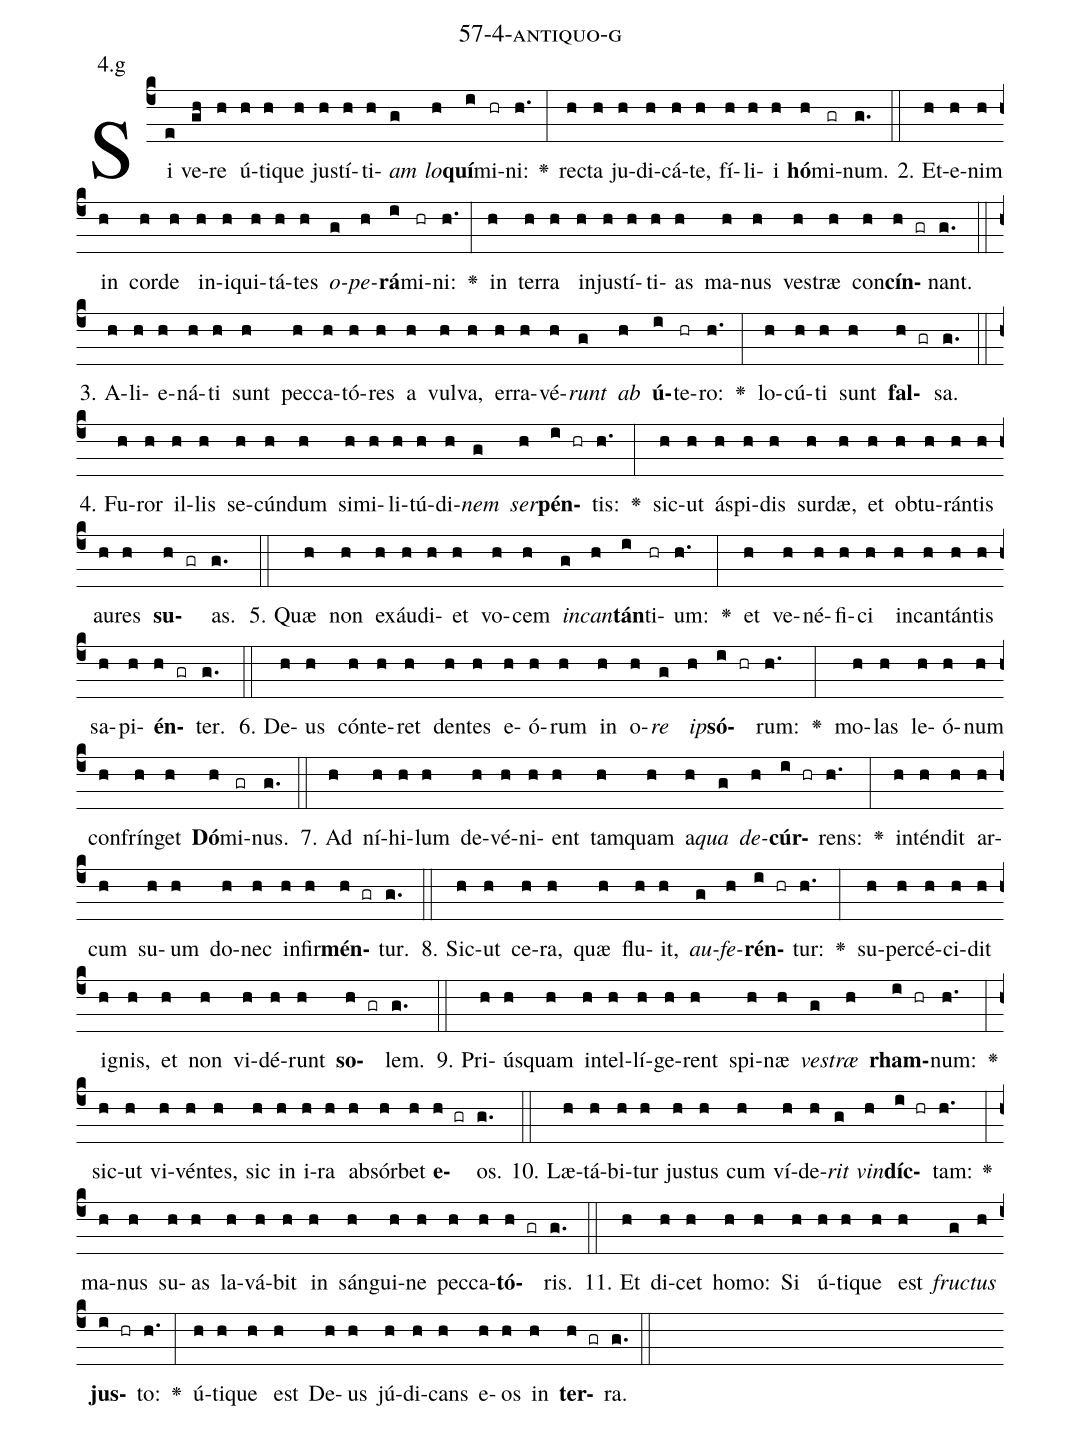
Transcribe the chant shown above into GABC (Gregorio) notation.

name: 57-4-antiquo-g;
annotation: 4.g;
%%
(c4)Si(e) ve(gh)re(h) ú(h)ti(h)que(h) jus(h)tí(h)ti(h)<i>am</i>(g) <i>lo</i>(h)<b>quí</b>(i)mi(hr)ni:(h.) <v>\greheightstar</v>(:) rec(h)ta(h) ju(h)di(h)cá(h)te,(h) fí(h)li(h)i(h) <b>hó</b>(h)mi(gr)num.(g.) (::)
2. Et(h)e(h)nim(h) in(h) cor(h)de(h) in(h)i(h)qui(h)tá(h)tes(h) <i>o</i>(g)<i>pe</i>(h)<b>rá</b>(i)mi(hr)ni:(h.) <v>\greheightstar</v>(:) in(h) ter(h)ra(h) in(h)jus(h)tí(h)ti(h)as(h) ma(h)nus(h) ves(h)træ(h) con(h)<b>cín</b>(h gr)nant.(g.) (::)
3. A(h)li(h)e(h)ná(h)ti(h) sunt(h) pec(h)ca(h)tó(h)res(h) a(h) vul(h)va,(h) er(h)ra(h)vé(h)<i>runt</i>(g) <i>ab</i>(h) <b>ú</b>(i)te(hr)ro:(h.) <v>\greheightstar</v>(:) lo(h)cú(h)ti(h) sunt(h) <b>fal</b>(h gr)sa.(g.) (::)
4. Fu(h)ror(h) il(h)lis(h) se(h)cún(h)dum(h) si(h)mi(h)li(h)tú(h)di(h)<i>nem</i>(g) <i>ser</i>(h)<b>pén</b>(i hr)tis:(h.) <v>\greheightstar</v>(:) sic(h)ut(h) ás(h)pi(h)dis(h) sur(h)dæ,(h) et(h) ob(h)tu(h)rán(h)tis(h) au(h)res(h) <b>su</b>(h gr)as.(g.) (::)
5. Quæ(h) non(h) ex(h)áu(h)di(h)et(h) vo(h)cem(h) <i>in</i>(g)<i>can</i>(h)<b>tán</b>(i)ti(hr)um:(h.) <v>\greheightstar</v>(:) et(h) ve(h)né(h)fi(h)ci(h) in(h)can(h)tán(h)tis(h) sa(h)pi(h)<b>én</b>(h gr)ter.(g.) (::)
6. De(h)us(h) cón(h)te(h)ret(h) den(h)tes(h) e(h)ó(h)rum(h) in(h) o(h)<i>re</i>(g) <i>ip</i>(h)<b>só</b>(i hr)rum:(h.) <v>\greheightstar</v>(:) mo(h)las(h) le(h)ó(h)num(h) con(h)frín(h)get(h) <b>Dó</b>(h)mi(gr)nus.(g.) (::)
7. Ad(h) ní(h)hi(h)lum(h) de(h)vé(h)ni(h)ent(h) tam(h)quam(h) a(h)<i>qua</i>(g) <i>de</i>(h)<b>cúr</b>(i hr)rens:(h.) <v>\greheightstar</v>(:) in(h)tén(h)dit(h) ar(h)cum(h) su(h)um(h) do(h)nec(h) in(h)fir(h)<b>mén</b>(h gr)tur.(g.) (::)
8. Sic(h)ut(h) ce(h)ra,(h) quæ(h) flu(h)it,(h) <i>au</i>(g)<i>fe</i>(h)<b>rén</b>(i hr)tur:(h.) <v>\greheightstar</v>(:) su(h)per(h)cé(h)ci(h)dit(h) i(h)gnis,(h) et(h) non(h) vi(h)dé(h)runt(h) <b>so</b>(h gr)lem.(g.) (::)
9. Pri(h)ús(h)quam(h) in(h)tel(h)lí(h)ge(h)rent(h) spi(h)næ(h) <i>ves</i>(g)<i>træ</i>(h) <b>rham</b>(i hr)num:(h.) <v>\greheightstar</v>(:) sic(h)ut(h) vi(h)vén(h)tes,(h) sic(h) in(h) i(h)ra(h) ab(h)sór(h)bet(h) <b>e</b>(h gr)os.(g.) (::)
10. Læ(h)tá(h)bi(h)tur(h) jus(h)tus(h) cum(h) ví(h)de(h)<i>rit</i>(g) <i>vin</i>(h)<b>díc</b>(i hr)tam:(h.) <v>\greheightstar</v>(:) ma(h)nus(h) su(h)as(h) la(h)vá(h)bit(h) in(h) sán(h)gui(h)ne(h) pec(h)ca(h)<b>tó</b>(h gr)ris.(g.) (::)
11. Et(h) di(h)cet(h) ho(h)mo:(h) Si(h) ú(h)ti(h)que(h) est(h) <i>fruc</i>(g)<i>tus</i>(h) <b>jus</b>(i hr)to:(h.) <v>\greheightstar</v>(:) ú(h)ti(h)que(h) est(h) De(h)us(h) jú(h)di(h)cans(h) e(h)os(h) in(h) <b>ter</b>(h gr)ra.(g.) (::)
